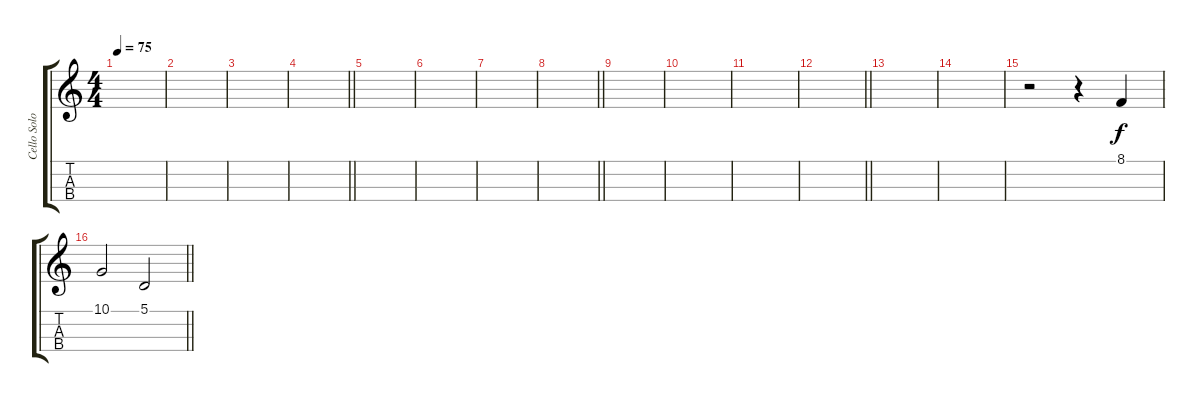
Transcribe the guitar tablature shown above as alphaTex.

\track ("Cello Solo" "Cello Solo") {instrument stringensemble1}
\staff {score tabs}
\tuning (A3 D3 G2 C2) {hide}
\ts (4 4)
\tempo 75
\clef g2
\ks c
|
|
|
\barLineRight lightlight
|
|
|
|
\barLineRight lightlight
|
|
|
|
\barLineRight lightlight
|
|
|
r.2 r.4 8.1.4 |
\barLineRight lightlight
10.1.2 5.1.2
